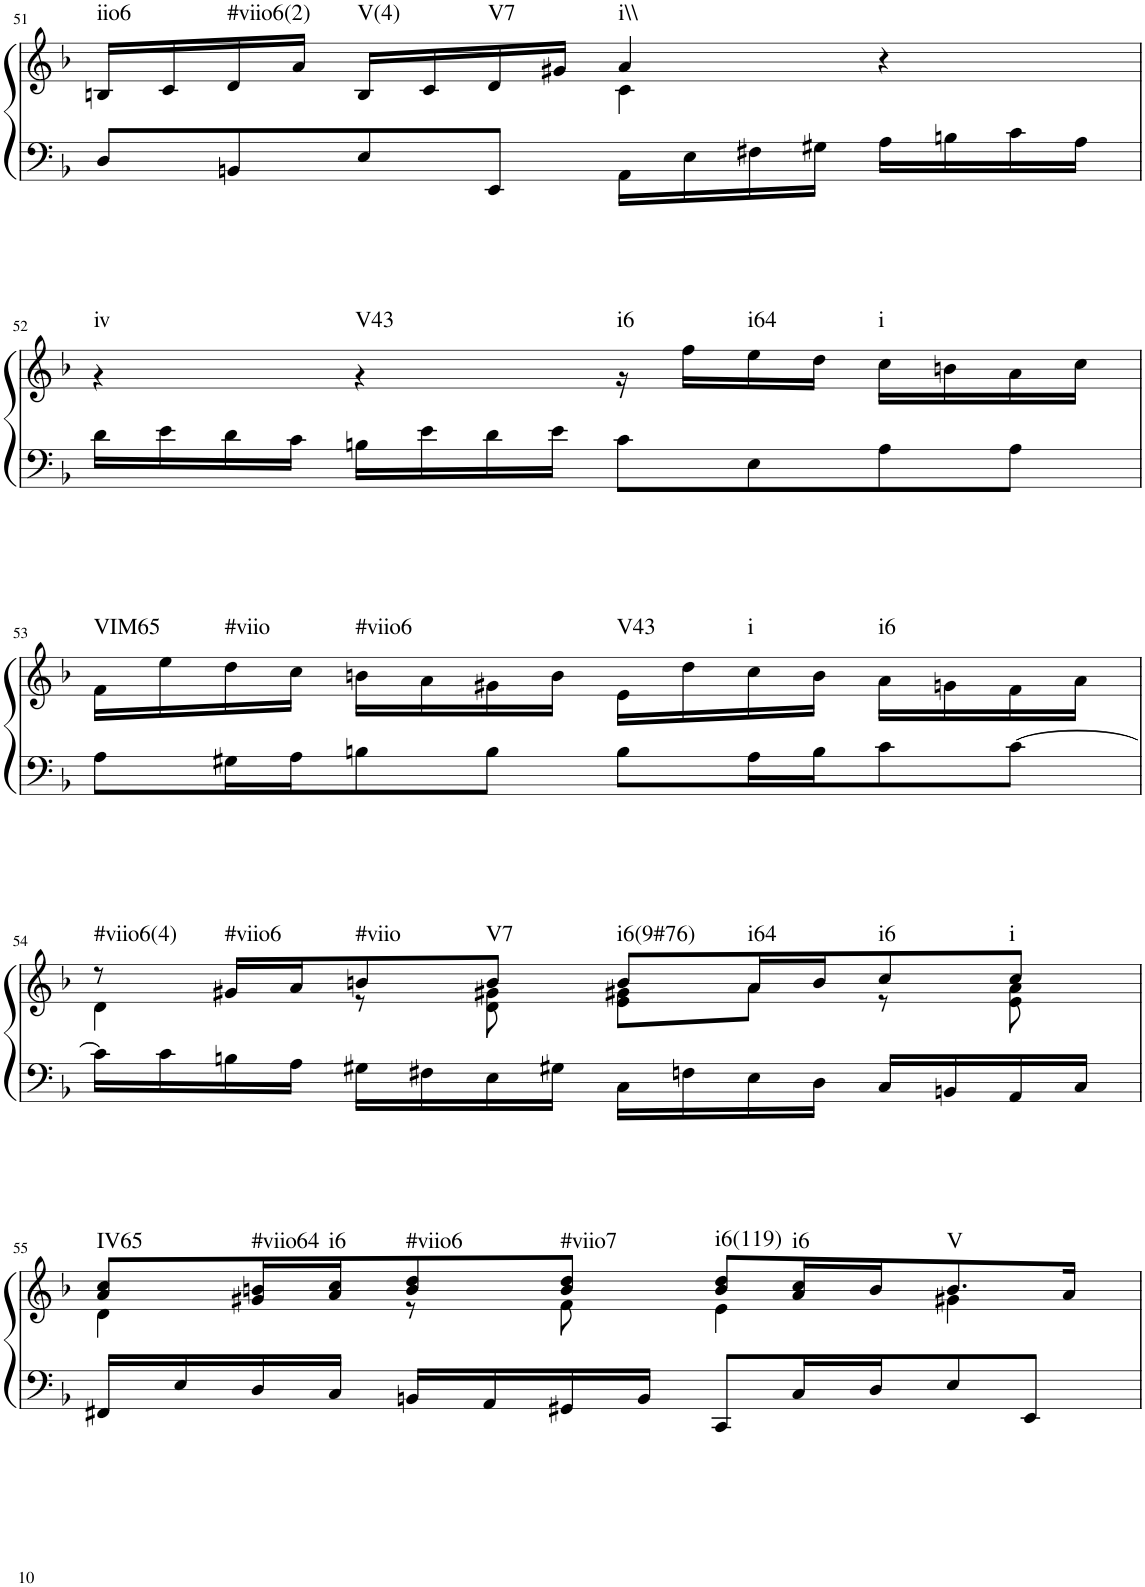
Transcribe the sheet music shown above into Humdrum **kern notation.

**kern	**kern	**harte
*part1	*part1	*part1
*staff2	*staff1	*
*I"Klavier linke Hand	*	*
!!LO:PB:g=z
*clefF4	*clefG2	*
*k[b-]	*k[b-]	*
*M2/2	*M2/2	*
=51	=51	=51
*	*^	*
!	!	!	!LO:H:kt=iio6
8D/L	16Bn/LL	2ryy	N
.	16c/	.	.
!	!	!	!LO:H:kt=#viio6(2)
8BBn/	16d/	.	N
.	16a/JJ	.	.
!	!	!	!LO:H:kt=V(4)
8E/	16B/LL	.	N
.	16c/	.	.
!	!	!	!LO:H:kt=V7
8EE/J	16d/	.	N
.	16g#X/JJ	.	.
!	!	!	!LO:H:kt=i\\
16AA\LL	4a/	4c\	N
16E\	.	.	.
16F#X\	.	.	.
16G#X\JJ	.	.	.
16A\LL	4r	4ryy	.
16Bn\	.	.	.
16c\	.	.	.
16A\JJ	.	.	.
!!LO:LB:g=z	!!
=52	=52	=52	=52
!	!	!	!LO:H:n=1:kt=iv
!	!	!	!LO:H:n=2:kt=V43
!	!	!	!LO:H:n=3:kt=i6
!	!	!	!LO:H:n=4:kt=i64
!	!	!	!LO:H:n=5:kt=i
16d\LL	1ryy	4r	N N N N N
16e\	.	.	.
16d\	.	.	.
16c\JJ	.	.	.
16Bn\LL	.	4r	.
16e\	.	.	.
16d\	.	.	.
16e\JJ	.	.	.
8c\L	.	16r	.
.	.	16ff\LL	.
8E\	.	16ee\	.
.	.	16dd\JJ	.
8A\	.	16cc\LL	.
.	.	16bn\	.
8A\J	.	16a\	.
.	.	16cc\JJ	.
!!LO:LB:g=z	!!
=53	=53	=53	=53
!	!	!	!LO:H:n=1:kt=VIM65
!	!	!	!LO:H:n=2:kt=#viio
!	!	!	!LO:H:n=3:kt=#viio6
!	!	!	!LO:H:n=4:kt=V43
!	!	!	!LO:H:n=5:kt=i
!	!	!	!LO:H:n=6:kt=i6
8A\L	1ryy	16f\LL	N N N N N N
.	.	16ee\	.
16G#X\L	.	16dd\	.
16A\J	.	16cc\JJ	.
8Bn\	.	16bn\LL	.
.	.	16a\	.
8B\J	.	16g#X\	.
.	.	16b\JJ	.
8B\L	.	16e\LL	.
.	.	16dd\	.
16A\L	.	16cc\	.
16B\J	.	16b\JJ	.
8c\	.	16a\LL	.
.	.	16gn\	.
[8c\J	.	16f\	.
.	.	16a\JJ	.
!!LO:LB:g=z	!!
=54	=54	=54	=54
!	!	!	!LO:H:kt=#viio6(4)
16c\LL]	8r	4d\	N
16c\	.	.	.
!	!	!	!LO:H:kt=#viio6
16Bn\	16g#X/LL	.	N
16A\JJ	16a/J	.	.
!	!	!	!LO:H:kt=#viio
16G#X\LL	8bn/	8r	N
16F#X\	.	.	.
!	!	!	!LO:H:kt=V7
16E\	8b/J	8d\ 8g#X\	N
16G#X\JJ	.	.	.
!	!	!	!LO:H:kt=i6(9#76)
16C\LL	8b/L	8e\ 8g#X\L	N
16Fn\	.	.	.
!	!	!	!LO:H:kt=i64
16E\	16a/L	8a\J	N
16D\JJ	16b/J	.	.
!	!	!	!LO:H:kt=i6
16C/LL	8cc/	8r	N
16BBn/	.	.	.
!	!	!	!LO:H:kt=i
16AA/	8cc/J	8e\ 8a\	N
16C/JJ	.	.	.
!!LO:LB:g=z	!!
=55	=55	=55	=55
!	!	!	!LO:H:kt=IV65
16FF#X/LL	8a/ 8cc/L	4d\	N
16E/	.	.	.
!	!	!	!LO:H:kt=#viio64
16D/	16g#X/ 16bn/L	.	N
!	!	!	!LO:H:kt=i6
16C/JJ	16a/ 16cc/J	.	N
!	!	!	!LO:H:kt=#viio6
16BBn/LL	8b/ 8dd/	8r	N
16AA/	.	.	.
!	!	!	!LO:H:kt=#viio7
16GG#X/	8b/ 8dd/J	8f\	N
16BB/JJ	.	.	.
!	!	!	!LO:H:kt=i6(119)
8CC/L	8b/ 8dd/L	4e\	N
!	!	!	!LO:H:kt=i6
16C/L	16a/ 16cc/L	.	N
16D/J	16b/J	.	.
!	!	!	!LO:H:kt=V
8E/	8.b/	4g#X\	N
8EE/J	.	.	.
.	16a/Jk	.	.
*	*v	*v	*
=	=	=
*-	*-	*-
